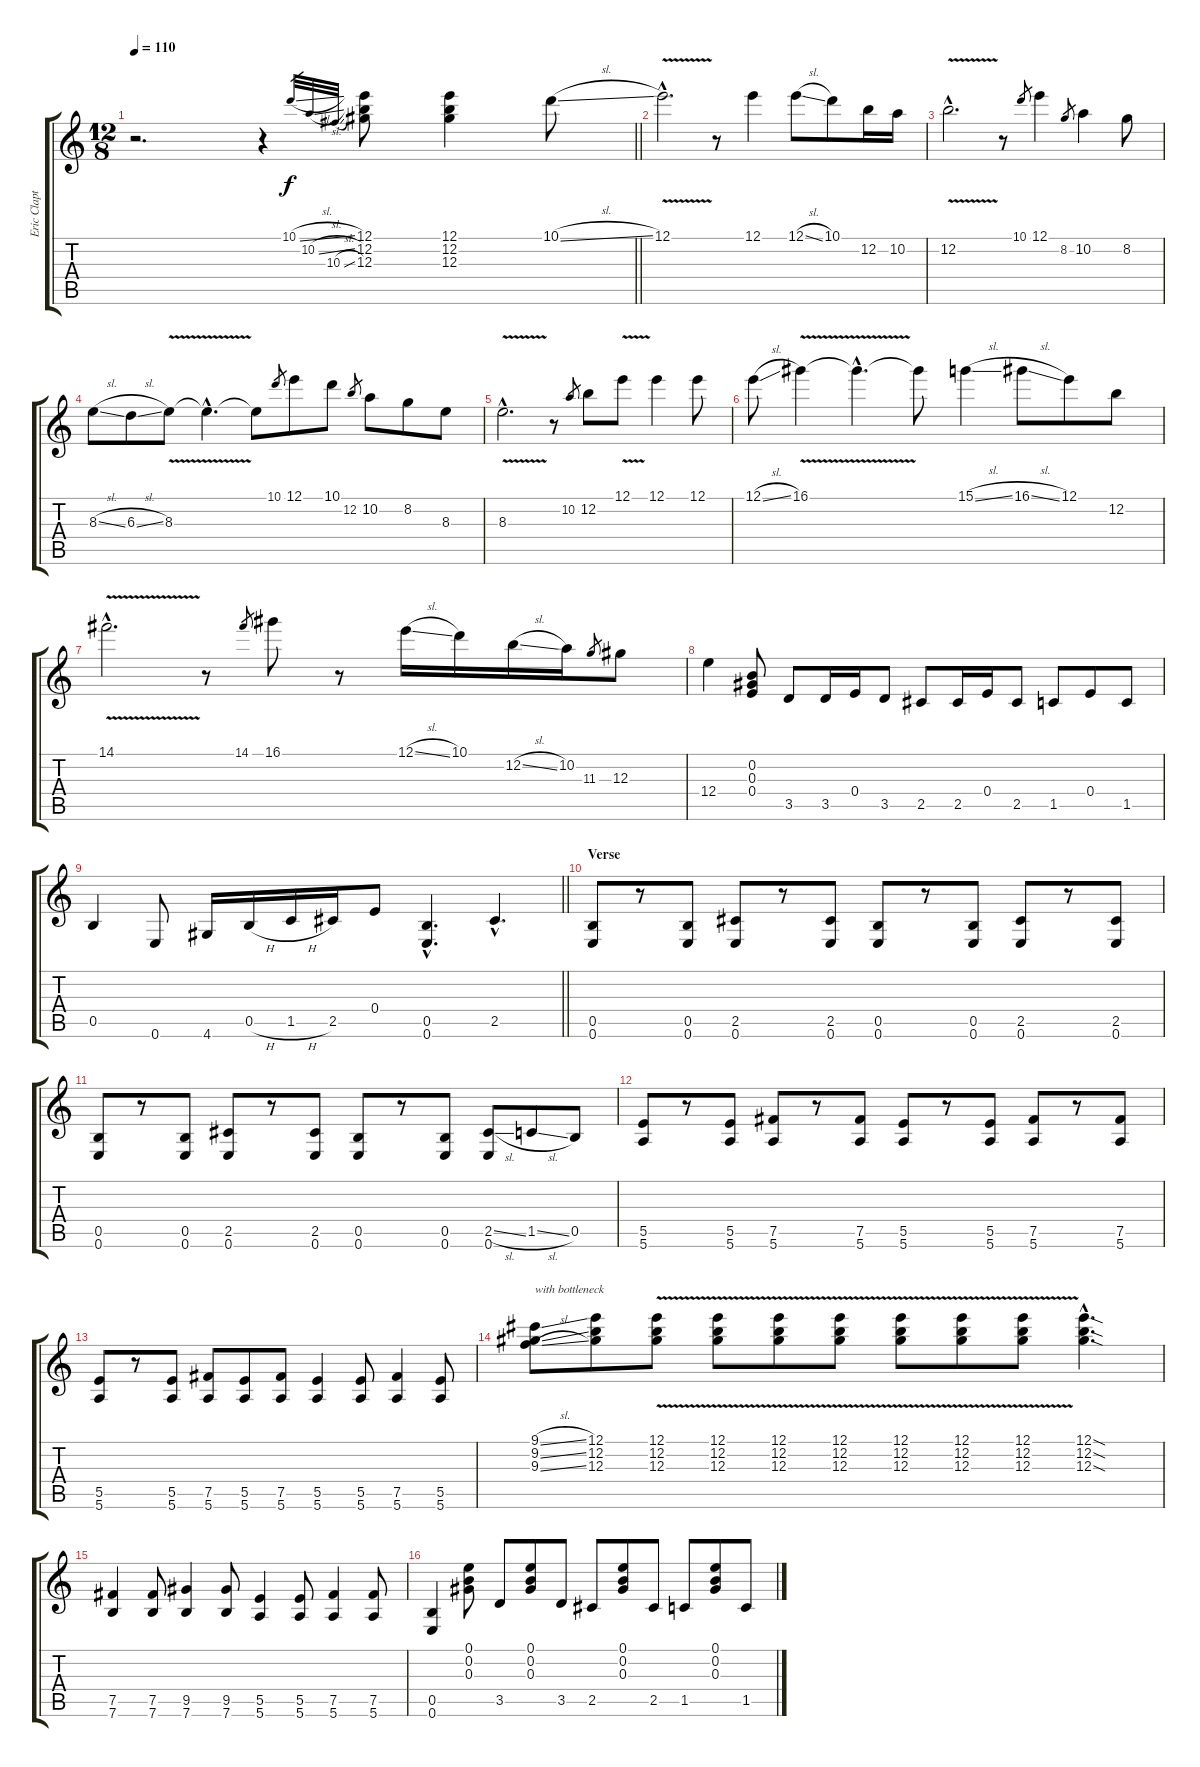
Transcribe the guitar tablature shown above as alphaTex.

\track ("Eric Clapton Guitar " "Eric Clapt") {instrument distortionguitar}
\staff {score tabs}
\tuning (E4 B3 Ab3 E3 B2 E2) {hide}
\ts (12 8)
\tempo 110
\clef g2
\barLineRight lightlight
\ks c
r.2{d dy f instrument distortionguitar} r.4 10.1{sl}.32{gr} 10.2{sl}.32{gr} 10.3{sl}.32{gr} (12.1 12.2 12.3).8 (12.1 12.2 12.3).4 10.1{sl}.8 |
12.1{v hac}.2{d} r.8 12.1.4 12.1{sl}.8 10.1.8 12.2.16 10.2.16 |
12.2{v hac}.2{d} r.8 10.1.8{gr} 12.1.4 8.2.8{gr} 10.2.4 8.2.8 |
8.3{sl}.8 6.3{sl}.8 8.3{v}.8 8.3{hac t}.4{d} 8.3{t}.8 10.1.8{gr} 12.1.8 10.1.8 12.2.8{gr} 10.2.8 8.2.8 8.3.8 |
8.3{v hac}.2{d} r.8 10.2.8{gr} 12.2.8 12.1{v}.8 12.1.4 12.1.8 |
12.1{sl}.8 16.1{v}.4 16.1{hac t}.4{d} 16.1{t}.8 15.1{sl}.4 16.1{sl}.8 12.1.8 12.2.8 |
14.1{v hac}.2{d} r.8 14.1.8{gr} 16.1.8 r.8 12.1{sl}.16 10.1.16 12.2{sl}.16 10.2.16 11.3.8{gr} 12.3.8 |
12.4.4 (0.2 0.3 0.4).8 3.5.8 3.5.16 0.4.16 3.5.8 2.5.8 2.5.16 0.4.16 2.5.8 1.5.8 0.4.8 1.5.8 |
\barLineRight lightlight
0.5.4 0.6.8 4.6.16 0.5{h}.16 1.5{h}.16 2.5.16 0.4.8 (0.5{hac} 0.6{hac}).4{d} 2.5{hac}.4{d} |
\section ("" "Verse")
(0.5 0.6).8 r.8 (0.5 0.6).8 (2.5 0.6).8 r.8 (2.5 0.6).8 (0.5 0.6).8 r.8 (0.5 0.6).8 (2.5 0.6).8 r.8 (2.5 0.6).8 |
(0.5 0.6).8 r.8 (0.5 0.6).8 (2.5 0.6).8 r.8 (2.5 0.6).8 (0.5 0.6).8 r.8 (0.5 0.6).8 (2.5{sl} 0.6).8 1.5{sl}.8 0.5.8 |
(5.5 5.6).8 r.8 (5.5 5.6).8 (7.5 5.6).8 r.8 (7.5 5.6).8 (5.5 5.6).8 r.8 (5.5 5.6).8 (7.5 5.6).8 r.8 (7.5 5.6).8 |
(5.5 5.6).8 r.8 (5.5 5.6).8 (7.5 5.6).8 (5.5 5.6).8 (7.5 5.6).8 (5.5 5.6).4 (5.5 5.6).8 (7.5 5.6).4 (5.5 5.6).8 |
(9.1{sl} 9.2{sl} 9.3{sl}).8{txt "with bottleneck"} (12.1 12.2 12.3).8 (12.1{v} 12.2{v} 12.3{v}).8 (12.1{v} 12.2{v} 12.3{v}).8 (12.1{v} 12.2{v} 12.3{v}).8 (12.1{v} 12.2{v} 12.3{v}).8 (12.1{v} 12.2{v} 12.3{v}).8 (12.1{v} 12.2{v} 12.3{v}).8 (12.1{v} 12.2{v} 12.3{v}).8 (12.1{sod hac} 12.2{sod hac} 12.3{sod hac}).4{d} |
(7.5 7.6).4 (7.5 7.6).8 (9.5 7.6).4 (9.5 7.6).8 (5.5 5.6).4 (5.5 5.6).8 (7.5 5.6).4 (7.5 5.6).8 |
(0.5 0.6).4 (0.1 0.2 0.3).8 3.5.8 (0.1 0.2 0.3).8 3.5.8 2.5.8 (0.1 0.2 0.3).8 2.5.8 1.5.8 (0.1 0.2 0.3).8 1.5.8
